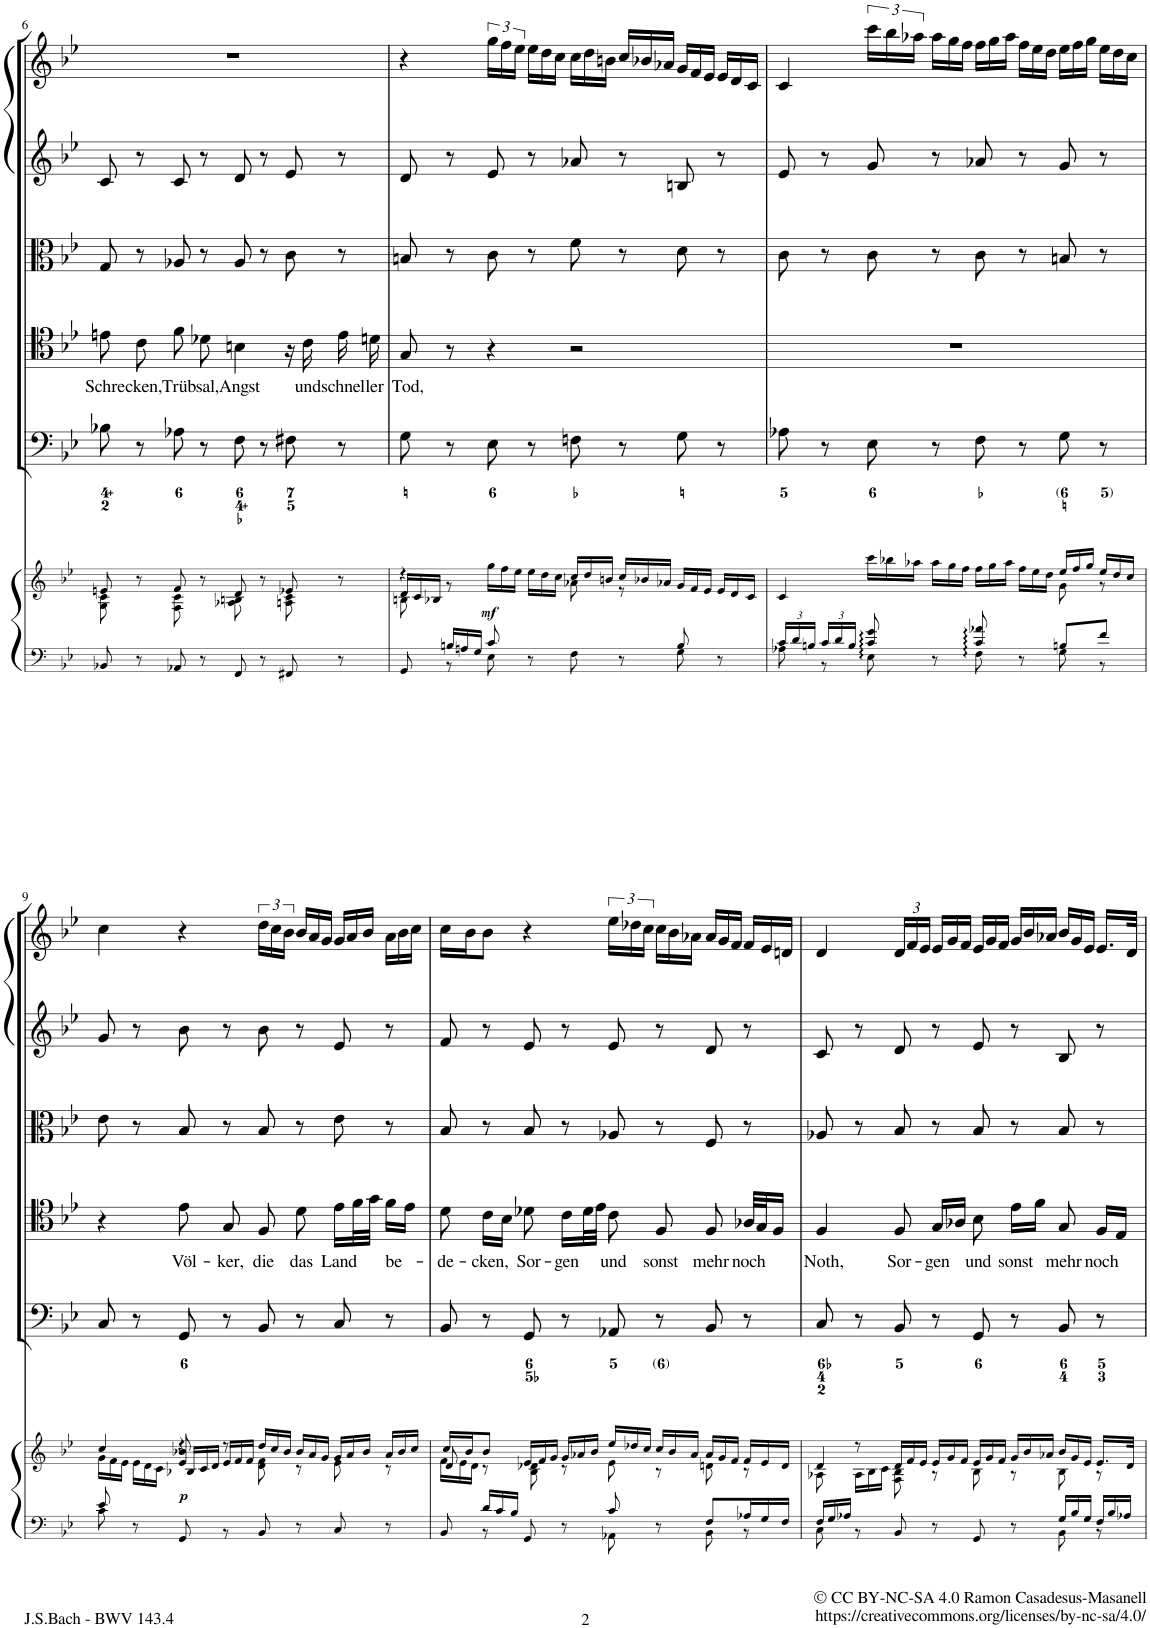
**kern	**kern	**dynam	**kern	**kern	**text	**kern	**kern	**kern
*part6	*part6	*part6	*part5	*part4	*part4	*part3	*part2	*part1
*staff7	*staff6	*staff6/7	*staff5	*staff4	*staff4	*staff3	*staff2	*staff1
*I"Piano reduction	*	*	*I"Continuo	*I"Tenore	*	*I"Viola	*I"Violino II	*I"Violino I
*I'Pno	*	*	*	*	*	*I'Vla	*I'Vln	*I'Vln
!!LO:PB:g=z
*clefF4	*clefG2	*	*clefF4	*clefC4	*	*clefC3	*clefG2	*clefG2
*k[b-e-]	*k[b-e-]	*	*k[b-e-]	*k[b-e-]	*	*k[b-e-]	*k[b-e-]	*k[b-e-]
*M4/4	*M4/4	*	*M4/4	*M4/4	*	*M4/4	*M4/4	*M4/4
*met(c)	*met(c)	*	*met(c)	*met(c)	*	*met(c)	*met(c)	*met(c)
=6	=6	=6	=6	=6	=6	=6	=6	=6
*	*^	*	*	*	*	*	*	*
!	!	!	!	!	!	!LO:LY:b	!	!	!
8BB-X/	8en/	8G\ 8c\	.	8B-X\	8en\	Schre-	8G/	8c/	1r
!	!	!	!	!	!	!LO:LY:b	!	!	!
8r	8r	8ryy	.	8r	8c\	-cken,	8r	8r	.
!	!	!	!	!	!	!LO:LY:b	!	!	!
8AA-X/	8f/	8F\ 8c\	.	8A-X\	8f\	Trüb-	8A-X/	8c/	.
!	!	!	!	!	!	!LO:LY:b	!	!	!
8r	8r	8ryy	.	8r	8d-X\	-sal,	8r	8r	.
!	!	!	!	!	!	!LO:LY:b	!	!	!
8FF/	8d/	8A-X\ 8Bn\	.	8F\	4Bn\	Angst	8A-/	8d/	.
8r	8r	8ryy	.	8r	.	.	8r	8r	.
8FF#X/	8e-X/	8An\ 8c\	.	8F#X\	16r	.	8c\	8e-/	.
!	!	!	!	!	!	!LO:LY:b	!	!	!
.	.	.	.	.	16c\	und	.	.	.
!	!	!	!	!	!	!LO:LY:b	!	!	!
8r	8r	8ryy	.	8r	16e\	schnel-	8r	8r	.
!	!	!	!	!	!	!LO:LY:b	!	!	!
.	.	.	.	.	16dn\	-ler	.	.	.
=7	=7	=7	=7	=7	=7	=7	=7	=7	=7
*^	*	*^	*	*	*	*	*	*	*
*	*	*	*	*Xbrackettup	*	*	*	*	*	*	*
!	!	!	!	!	!	!	!	!LO:LY:b	!	!	!
8ryy	8GG/	4r	8Bn\	24d/LL	.	8G\	8G/	Tod,	8Bn/	8d/	4r
.	.	.	.	24c/	.	.	.	.	.	.	.
.	.	.	.	24B-X/JJ	.	.	.	.	.	.	.
*Xbrackettup	*	*	*	*	*	*	*	*	*	*	*
24Bn/LL	8r	.	8r	2..ryy	.	8r	8r	.	8r	8r	.
24An/	.	.	.	.	.	.	.	.	.	.	.
24G/JJ	.	.	.	.	.	.	.	.	.	.	.
*	*	*brackettup	*	*	*	*	*	*	*	*	*
!	!	!	!	!	!LO:DY:b	!	!	!	!	!	!
8c/	8E-\	24gg\LL	4ryy	.	mf	8E-\	4r	.	8c\	8e-/	24gg\LL
.	.	24ff\	.	.	.	.	.	.	.	.	24ff\
.	.	24ee-\JJ	.	.	.	.	.	.	.	.	24ee-\JJ
8r	8ryy	24ee-\LL	.	.	.	8r	.	.	8r	8r	24ee-\LL
.	.	24dd\	.	.	.	.	.	.	.	.	24dd\
.	.	24cc\JJ	.	.	.	.	.	.	.	.	24cc\JJ
*	*	*Xbrackettup	*	*	*	*	*	*	*	*	*
8ryy	8Fn\	24cc/LL	8a-X\	.	.	8Fn\	2r	.	8f\	8a-X/	24cc\LL
.	.	24dd/	.	.	.	.	.	.	.	.	24dd\
.	.	24bn/JJ	.	.	.	.	.	.	.	.	24bn\JJ
*	*	*	*	*	*	*	*	*	*	*	*Xbrackettup
8r	8ryy	24cc/LL	8r	.	.	8r	.	.	8r	8r	24cc/LL
.	.	24b-X/	.	.	.	.	.	.	.	.	24b-X/
.	.	24a-X/JJ	.	.	.	.	.	.	.	.	24a-X/JJ
8B/	8G\	24g/LL	4ryy	.	.	8G\	.	.	8d\	8Bn/	24g/LL
.	.	24f/	.	.	.	.	.	.	.	.	24f/
.	.	24e-/JJ	.	.	.	.	.	.	.	.	24e-/JJ
8r	8ryy	24e-/LL	.	.	.	8r	.	.	8r	8r	24e-/LL
.	.	24d/	.	.	.	.	.	.	.	.	24d/
.	.	24c/JJ	.	.	.	.	.	.	.	.	24c/JJ
*	*	*	*v	*v	*	*	*	*	*	*	*
=8	=8	=8	=8	=8	=8	=8	=8	=8	=8	=8
24c/LL	8A-X\	4c/	2.ryy	.	8A-X\	1r	.	8c\	8e-/	4c/
24d/	.	.	.	.	.	.	.	.	.	.
24Bn/JJ	.	.	.	.	.	.	.	.	.	.
24c/LL	8r	.	.	.	8r	.	.	8r	8r	.
24d/	.	.	.	.	.	.	.	.	.	.
24B/JJ	.	.	.	.	.	.	.	.	.	.
*	*	*brackettup	*	*	*	*	*	*	*	*brackettup
8c/ 8g/	8E-\	24ccc\LL	.	.	8E-\	.	.	8c\	8g/	24ccc\LL
.	.	24bb-X\	.	.	.	.	.	.	.	24bb-\
.	.	24aa-X\JJ	.	.	.	.	.	.	.	24aa-X\JJ
8r	8ryy	24aa-\LL	.	.	8r	.	.	8r	8r	24aa-\LL
.	.	24gg\	.	.	.	.	.	.	.	24gg\
.	.	24ff\JJ	.	.	.	.	.	.	.	24ff\JJ
8c/ 8a-X/	8F\	24ff\LL	.	.	8F\	.	.	8c\	8a-X/	24ff\LL
.	.	24gg\	.	.	.	.	.	.	.	24gg\
.	.	24aa-\JJ	.	.	.	.	.	.	.	24aa-\JJ
8r	8ryy	24ff\LL	.	.	8r	.	.	8r	8r	24ff\LL
.	.	24ee-\	.	.	.	.	.	.	.	24ee-\
.	.	24dd\JJ	.	.	.	.	.	.	.	24dd\JJ
*	*	*Xbrackettup	*	*	*	*	*	*	*	*
8Bn/L	8G\	24ee-/LL	8g\	.	8G\	.	.	8Bn/	8g/	24ee-\LL
.	.	24ff/	.	.	.	.	.	.	.	24ff\
.	.	24gg/JJ	.	.	.	.	.	.	.	24gg\JJ
8f/J	8r	24ee-/LL	8r	.	8r	.	.	8r	8r	24ee-\LL
.	.	24dd/	.	.	.	.	.	.	.	24dd\
.	.	24cc/JJ	.	.	.	.	.	.	.	24cc\JJ
!!LO:LB:g=z
=9	=9	=9	=9	=9	=9	=9	=9	=9	=9	=9
*	*	*	*^	*	*	*	*	*	*	*
8e-/	8c\	4cc/	24g\LL	4ryy	.	8C/	4r	.	8e-\	8g/	4cc\
.	.	.	24f\	.	.	.	.	.	.	.	.
.	.	.	24e-\JJ	.	.	.	.	.	.	.	.
8r	8ryy	.	24e-\LL	.	.	8r	.	.	8r	8r	.
.	.	.	24d\	.	.	.	.	.	.	.	.
.	.	.	24c\JJ	.	.	.	.	.	.	.	.
!	!	!	!	!	!LO:DY:b	!	!	!LO:LY:b	!	!	!
8ryy	8GG/	4r	24B-X/LL	8e-/ 8b-X/	p	8GG/	8e-\	Völ-	8B-/	8b-\	4r
.	.	.	24c/	.	.	.	.	.	.	.	.
.	.	.	24d/JJ	.	.	.	.	.	.	.	.
!	!	!	!	!	!	!	!	!LO:LY:b	!	!	!
8r	8r	.	24e-/LL	2ryy	.	8r	8G/	-ker,	8r	8r	.
.	.	.	24f/	.	.	.	.	.	.	.	.
.	.	.	24f/JJ	.	.	.	.	.	.	.	.
!	!	!	!	!	!	!	!	!LO:LY:b	!	!	!
8BB-/	2ryy	24dd/LL	8d\ 8f\	.	.	8BB-/	8F/	die	8B-/	8b-\	24dd\LL
.	.	24cc/	.	.	.	.	.	.	.	.	24cc\
.	.	24b-/JJ	.	.	.	.	.	.	.	.	24b-\JJ
!	!	!	!	!	!	!	!	!LO:LY:b	!	!	!
*	*	*	*	*	*	*	*	*	*	*	*Xbrackettup
8r	.	24b-/LL	8r	.	.	8r	8d\	das	8r	8r	24b-/LL
.	.	24a/	.	.	.	.	.	.	.	.	24a/
.	.	24g/JJ	.	.	.	.	.	.	.	.	24g/JJ
!	!	!	!	!	!	!	!	!LO:LY:b	!	!	!
8C/	.	24g/LL	8e-\	.	.	8C/	16e-\LL	Land	8e-\	8e-/	24g/LL
.	.	24a/	.	.	.	.	.	.	.	.	24a/
.	.	.	.	.	.	.	32f\L	.	.	.	.
.	.	24b-/JJ	.	.	.	.	.	.	.	.	24b-/JJ
.	.	.	.	.	.	.	32g\JJJ	.	.	.	.
!	!	!	!	!	!	!	!	!LO:LY:b	!	!	!
*	*	*	*	*	*	*	*	*	*	*	*brackettup
8r	.	24a/LL	8r	8ryy	.	8r	16f\LL	be-	8r	8r	24a\LL
.	.	24b-/	.	.	.	.	.	.	.	.	24b-\
.	.	.	.	.	.	.	16e-\JJ	.	.	.	.
.	.	24cc/JJ	.	.	.	.	.	.	.	.	24cc\JJ
=10	=10	=10	=10	=10	=10	=10	=10	=10	=10	=10	=10
!	!	!	!	!	!	!	!	!LO:LY:b	!	!	!
8ryy	8BB-/	16cc/LL	8d/	24f\LL	.	8BB-/	8d\	-de-	8B-/	8f/	16cc\LL
.	.	.	.	24e-\	.	.	.	.	.	.	.
.	.	16b-/J	.	.	.	.	.	.	.	.	16b-\J
.	.	.	.	24d\JJ	.	.	.	.	.	.	.
!	!	!	!	!	!	!	!	!LO:LY:b	!	!	!
24d/LL	8r	8b-/J	8r	2..ryy	.	8r	16c\LL	-cken,	8r	8r	8b-\J
24c/	.	.	.	.	.	.	.	.	.	.	.
.	.	.	.	.	.	.	16B-\JJ	.	.	.	.
24B-/JJ	.	.	.	.	.	.	.	.	.	.	.
!	!	!	!	!	!	!	!	!LO:LY:b	!	!	!
8ryy	8GG/	24e-/LL	8B-\ 8d-X\	.	.	8GG/	8d-X\	Sor-	8B-/	8e-/	4r
.	.	24f/	.	.	.	.	.	.	.	.	.
.	.	24g/JJ	.	.	.	.	.	.	.	.	.
!	!	!	!	!	!	!	!	!LO:LY:b	!	!	!
8r	8ryy	24g/LL	8r	.	.	8r	16c\LL	-gen	8r	8r	.
.	.	24a-X/	.	.	.	.	.	.	.	.	.
.	.	.	.	.	.	.	32d-\L	.	.	.	.
.	.	24b-/JJ	.	.	.	.	.	.	.	.	.
.	.	.	.	.	.	.	32e-\JJJ	.	.	.	.
!	!	!	!	!	!	!	!	!LO:LY:b	!	!	!
8c/	8AA-X\	24ee-/LL	8e-\	.	.	8AA-X/	8c\	und	8A-X/	8e-/	24ee-\LL
.	.	24dd-X/	.	.	.	.	.	.	.	.	24dd-X\
.	.	24cc/JJ	.	.	.	.	.	.	.	.	24cc\JJ
!	!	!	!	!	!	!	!	!LO:LY:b	!	!	!
8r	8ryy	24cc/LL	8r	.	.	8r	8F/	sonst	8r	8r	24cc\LL
.	.	24b-/	.	.	.	.	.	.	.	.	24b-\
.	.	24a-/JJ	.	.	.	.	.	.	.	.	24a-X\JJ
!	!	!	!	!	!	!	!	!LO:LY:b	!	!	!
*	*	*	*	*	*	*	*	*	*	*	*Xbrackettup
8F/L	8BB-\	24a-/LL	8dn\	.	.	8BB-/	8F/	mehr	8F/	8d/	24a-/LL
.	.	24g/	.	.	.	.	.	.	.	.	24g/
.	.	24f/JJ	.	.	.	.	.	.	.	.	24f/JJ
!	!	!	!	!	!	!	!	!LO:LY:b	!	!	!
24A-X/L	8r	24f/LL	8r	.	.	8r	32A-X/LLL	noch	8r	8r	24f/LL
.	.	.	.	.	.	.	32G/J	.	.	.	.
24G/	.	24e-/	.	.	.	.	.	.	.	.	24e-/
.	.	.	.	.	.	.	16F/JJ	.	.	.	.
24F/JJ	.	24dn/JJ	.	.	.	.	.	.	.	.	24dn/JJ
*	*	*	*v	*v	*	*	*	*	*	*	*
=11	=11	=11	=11	=11	=11	=11	=11	=11	=11	=11
!	!	!	!	!	!	!	!LO:LY:b	!	!	!
24F/LL	8C\	4d/	8A-X\	.	8C/	4F/	Noth,	8A-X/	8c/	4d/
24G/	.	.	.	.	.	.	.	.	.	.
24A-X/JJ	.	.	.	.	.	.	.	.	.	.
8r	8r	.	24A-\LL	.	8r	.	.	8r	8r	.
.	.	.	24B-\	.	.	.	.	.	.	.
.	.	.	24c\JJ	.	.	.	.	.	.	.
!	!	!	!	!	!	!	!LO:LY:b	!	!	!
8BB-/	2ryy	24d/LL	8F\ 8B-\	.	8BB-/	8F/	Sor-	8B-/	8d/	24d/LL
.	.	24f/	.	.	.	.	.	.	.	24f/
.	.	24e-/JJ	.	.	.	.	.	.	.	24e-/JJ
!	!	!	!	!	!	!	!LO:LY:b	!	!	!
8r	.	24e-/LL	8r	.	8r	16G/LL	-gen	8r	8r	24e-/LL
.	.	24g/	.	.	.	.	.	.	.	24g/
.	.	.	.	.	.	16A-X/JJ	.	.	.	.
.	.	24f/JJ	.	.	.	.	.	.	.	24f/JJ
!	!	!	!	!	!	!	!LO:LY:b	!	!	!
8GG/	.	24e-/LL	8B-\	.	8GG/	8B-\	und	8B-/	8e-/	24e-/LL
.	.	24g/	.	.	.	.	.	.	.	24g/
.	.	24f/JJ	.	.	.	.	.	.	.	24f/JJ
!	!	!	!	!	!	!	!LO:LY:b	!	!	!
8r	.	24g/LL	8r	.	8r	16e-\LL	sonst	8r	8r	24g/LL
.	.	24b-/	.	.	.	.	.	.	.	24b-/
.	.	.	.	.	.	16f\JJ	.	.	.	.
.	.	24a-X/JJ	.	.	.	.	.	.	.	24a-X/JJ
!	!	!	!	!	!	!	!LO:LY:b	!	!	!
24G/LL	8BB-\	24b-/LL	8B-\	.	8BB-/	8G/	mehr	8B-/	8B-/	24b-/LL
24B-/	.	24g/	.	.	.	.	.	.	.	24g/
24G/JJ	.	24e-/JJ	.	.	.	.	.	.	.	24e-/JJ
!	!	!	!	!	!	!	!LO:LY:b	!	!	!
24F/LL	8r	16.e-/LL	8r	.	8r	16F/LL	noch	8r	8r	16.e-/LL
24B-/	.	.	.	.	.	.	.	.	.	.
.	.	.	.	.	.	16E-/JJ	.	.	.	.
24A-X/JJ	.	.	.	.	.	.	.	.	.	.
.	.	32d/JJk	.	.	.	.	.	.	.	32d/JJk
*v	*v	*	*	*	*	*	*	*	*	*
*	*v	*v	*	*	*	*	*	*	*
=	=	=	=	=	=	=	=	=
*-	*-	*-	*-	*-	*-	*-	*-	*-
